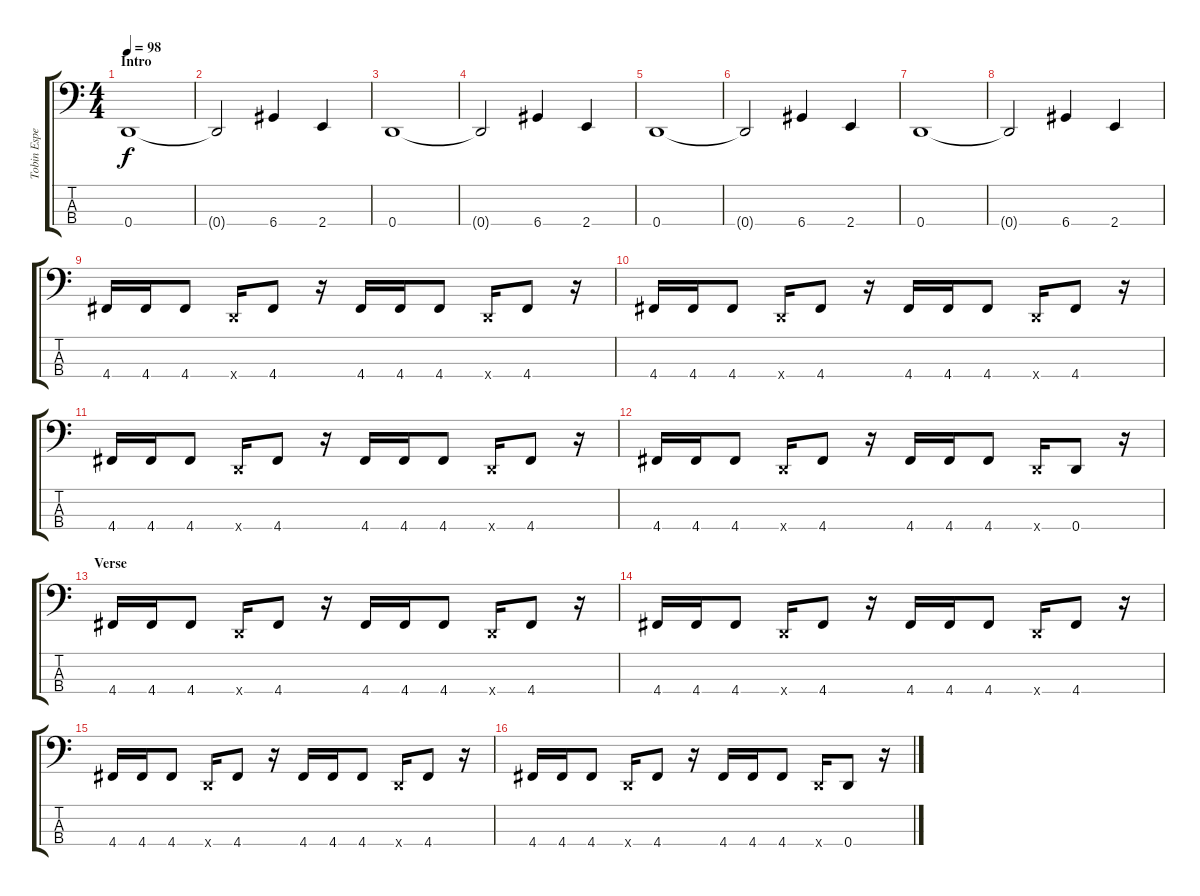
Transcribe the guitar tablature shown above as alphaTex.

\track ("Tobin Esperence" "Tobin Espe") {instrument electricbassfinger}
\staff {score tabs}
\tuning (G2 D2 A1 D1) {hide}
\ts (4 4)
\section ("" "Intro")
\tempo 98
\clef f4
\ks c
0.4.1{dy f instrument electricbassfinger} |
0.4{t}.2 6.4.4 2.4.4 |
0.4.1 |
0.4{t}.2 6.4.4 2.4.4 |
0.4.1 |
0.4{t}.2 6.4.4 2.4.4 |
0.4.1 |
0.4{t}.2 6.4.4 2.4.4 |
4.4.16 4.4.16 4.4.8 0.4{x}.16 4.4.8 r.16 4.4.16 4.4.16 4.4.8 0.4{x}.16 4.4.8 r.16 |
4.4.16 4.4.16 4.4.8 0.4{x}.16 4.4.8 r.16 4.4.16 4.4.16 4.4.8 0.4{x}.16 4.4.8 r.16 |
4.4.16 4.4.16 4.4.8 0.4{x}.16 4.4.8 r.16 4.4.16 4.4.16 4.4.8 0.4{x}.16 4.4.8 r.16 |
4.4.16 4.4.16 4.4.8 0.4{x}.16 4.4.8 r.16 4.4.16 4.4.16 4.4.8 0.4{x}.16 0.4.8 r.16 |
\section ("" "Verse")
4.4.16 4.4.16 4.4.8 0.4{x}.16 4.4.8 r.16 4.4.16 4.4.16 4.4.8 0.4{x}.16 4.4.8 r.16 |
4.4.16 4.4.16 4.4.8 0.4{x}.16 4.4.8 r.16 4.4.16 4.4.16 4.4.8 0.4{x}.16 4.4.8 r.16 |
4.4.16 4.4.16 4.4.8 0.4{x}.16 4.4.8 r.16 4.4.16 4.4.16 4.4.8 0.4{x}.16 4.4.8 r.16 |
4.4.16 4.4.16 4.4.8 0.4{x}.16 4.4.8 r.16 4.4.16 4.4.16 4.4.8 0.4{x}.16 0.4.8 r.16
